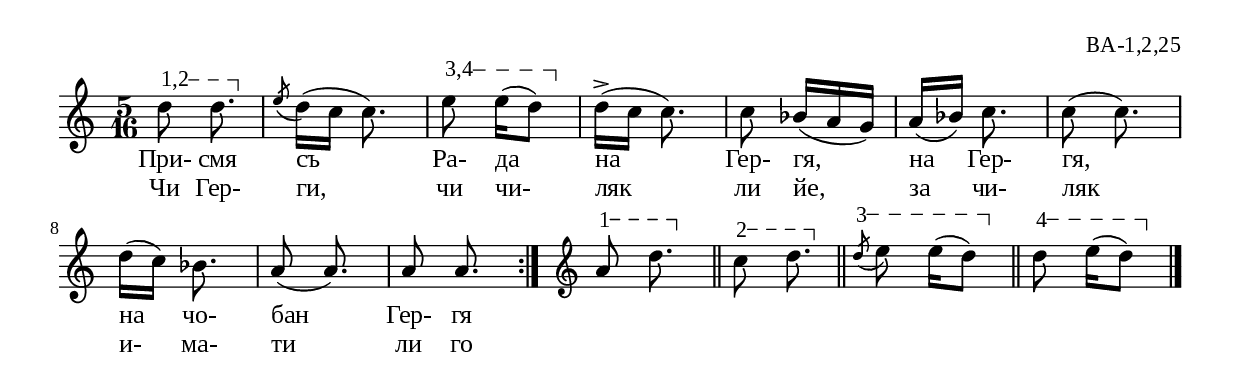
%{
BA_1_2_25
%}

\include "td-preamble.ly"

\score {
\relative c'' {
%% \tempo 4 = 152
  \time 5/16
\varAB  
d8\noBeam\startTextSpan d8.\stopTextSpan |   
\acciaccatura e8 d16( [ c ] c8.) | 
\varCD
e8\startTextSpan e16([ d8\stopTextSpan)] | 
d16->( [ c ] c8.) | c8 bes16( [ a g) ] | 
%%\break
a16( [ bes) ] c8. | c8\noBeam ( c8.) | 
\break
d16( [ c) ] bes8. | a8\noBeam( a8.) | a8\noBeam a8. 
 \bar ":|" 
\set Score.measureLength = #(ly:make-moment 1 16)  
 s16 \bar ""  
\set Score.measureLength = #(ly:make-moment 5 16)  
 \clef treble  
\varA  
a8\noBeam\startTextSpan d8.\stopTextSpan \bar "||"
\varB  
c8\noBeam\startTextSpan d8.\stopTextSpan  \bar "||"  
\varC
\acciaccatura d8\startTextSpan e e16([ d8\stopTextSpan)]  \bar "||" 
\varD
d8\startTextSpan e16([ d8\stopTextSpan)]  
\bar "|." 
}
\addlyrics { При-  смя съ Ра- да на Гер- гя, на Гер- гя, на чо- бан Гер- гя }
\addlyrics { Чи Гер- ги, чи чи- ляк ли йе, за чи- ляк и- ма- ти ли го }
%
\layout {
  indent = #0
  line-width = 190\mm
  ragged-right=##f
}
%
\midi { 
	\context {
		\Score
		tempoWholesPerMinute = #(ly:make-moment 152 4)
		}
	}
}
%
\header{
  opus = "ВА-1,2,25"
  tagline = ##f
}


